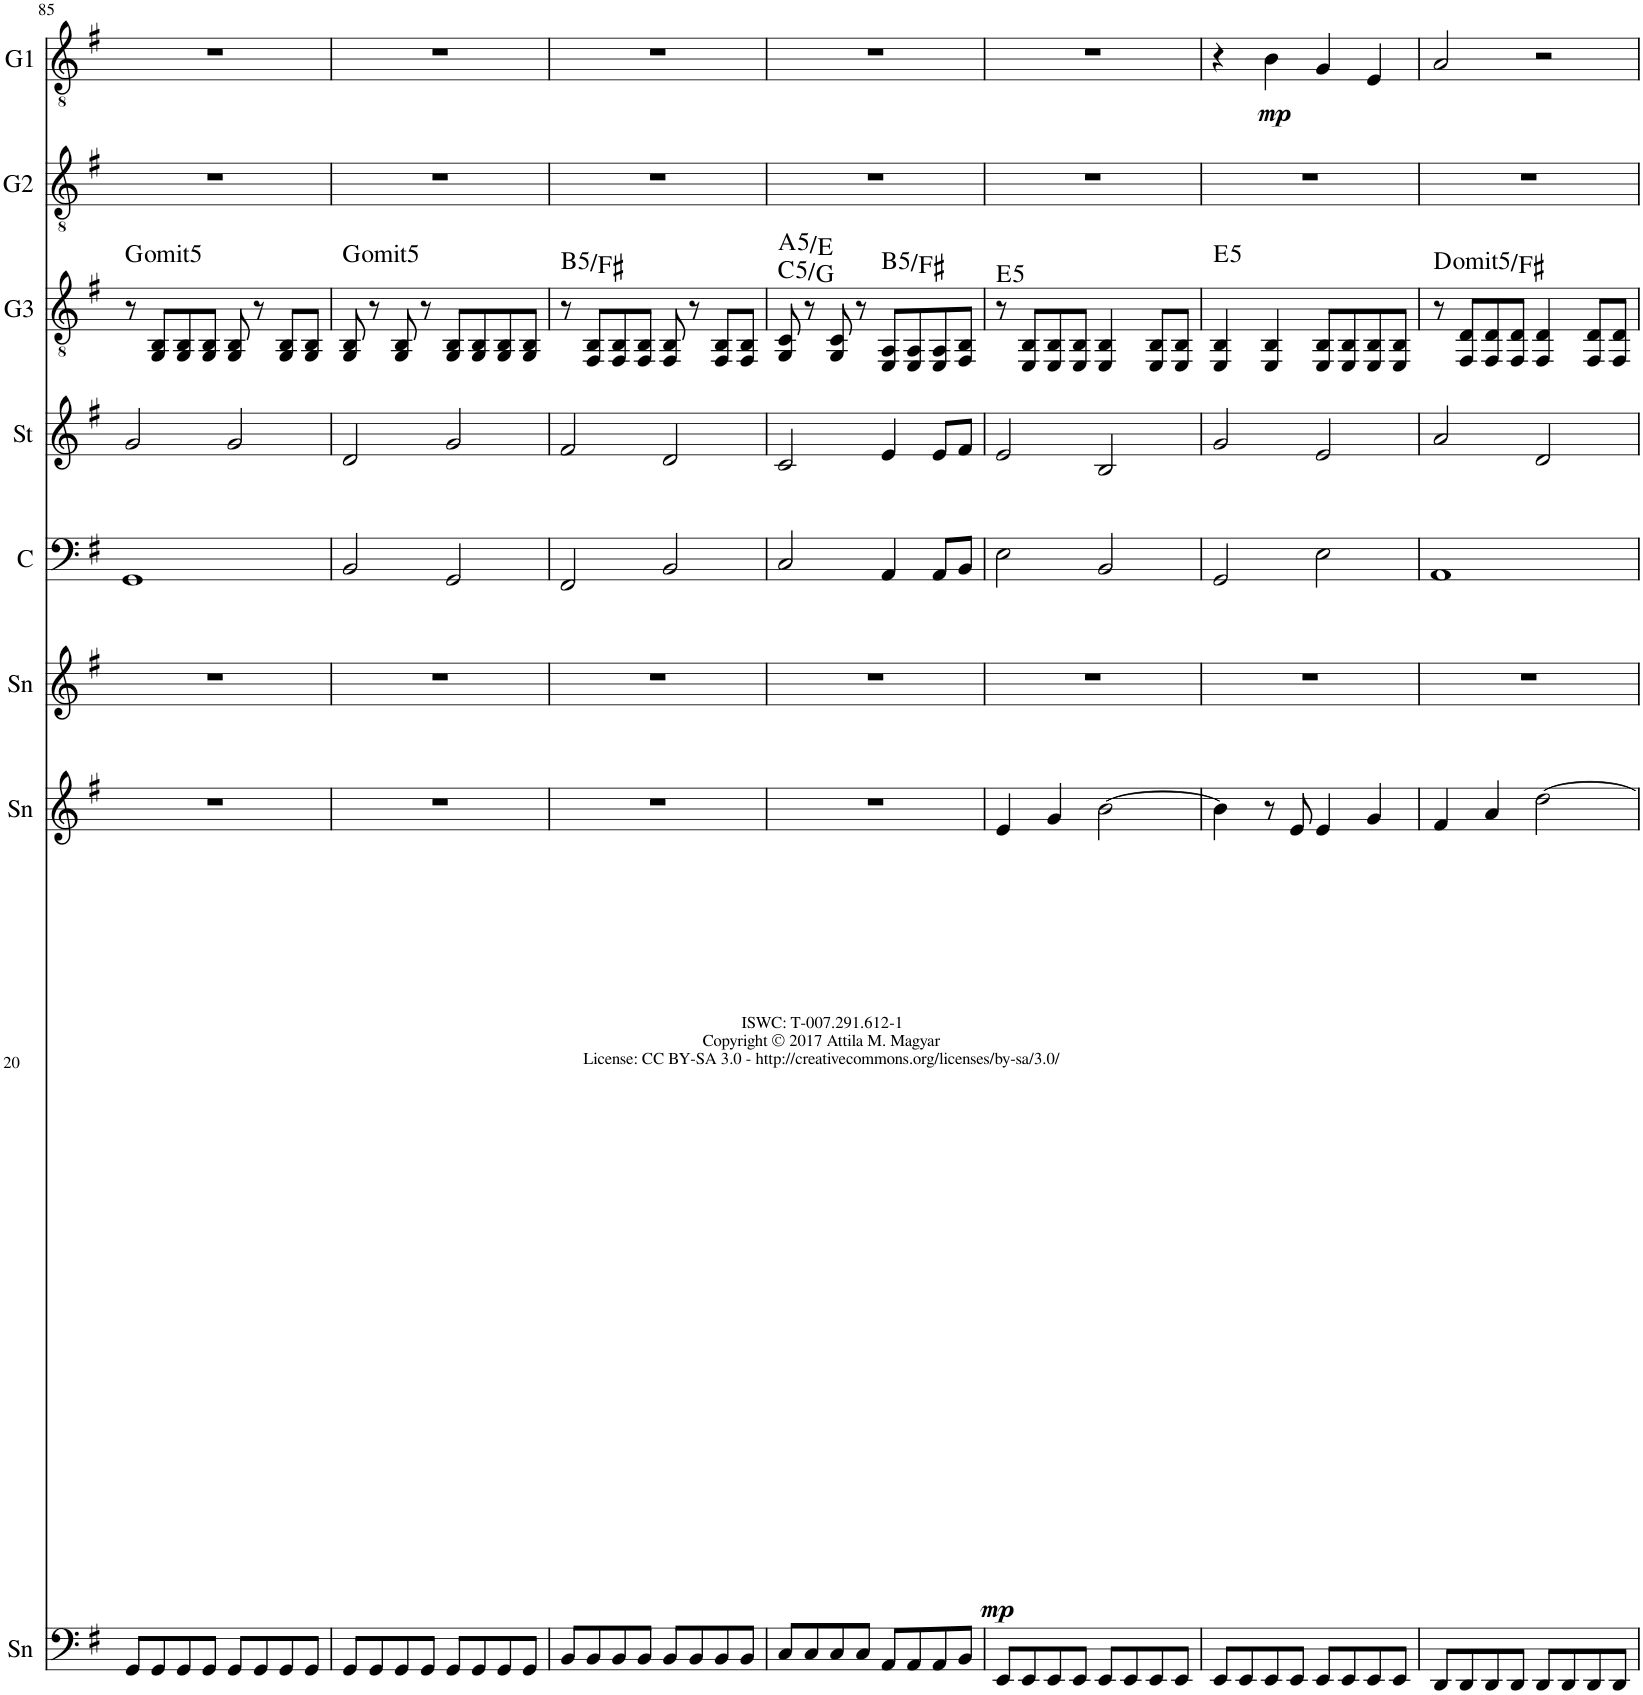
**kern	**kern	**dynam	**kern	**kern	**kern	**kern	**harte	**kern	**kern	**dynam
*part8	*part7	*part7	*part6	*part5	*part4	*part3	*part3	*part2	*part1	*part1
*staff8	*staff7	*staff7	*staff6	*staff5	*staff4	*staff3	*	*staff2	*staff1	*staff1
*I"Synthesizer	*I"Synthesizer	*	*I"Synthesizer	*I"Cello	*I"Strings	*I"Guitar 3	*	*I"Guitar 2	*I"Guitar 1	*
*I'Sn	*I'Sn	*	*I'Sn	*I'C	*I'St	*I'G3	*	*I'G2	*I'G1	*
!!LO:PB:g=z
*clefF4	*clefG2	*	*clefG2	*clefF4	*clefG2	*clefGv2	*	*clefGv2	*clefGv2	*
*k[f#]	*k[f#]	*	*k[f#]	*k[f#]	*k[f#]	*k[f#]	*	*k[f#]	*k[f#]	*
=85	=85	=85	=85	=85	=85	=85	=85	=85	=85	=85
8GG/L	1r	.	1r	1GG	2g/	8r	G:maj(*5)	1r	1r	.
8GG/	.	.	.	.	.	8GG/ 8BB/L	.	.	.	.
8GG/	.	.	.	.	.	8GG/ 8BB/	.	.	.	.
8GG/J	.	.	.	.	.	8GG/ 8BB/J	.	.	.	.
8GG/L	.	.	.	.	2g/	8GG/ 8BB/	.	.	.	.
8GG/	.	.	.	.	.	8r	.	.	.	.
8GG/	.	.	.	.	.	8GG/ 8BB/L	.	.	.	.
8GG/J	.	.	.	.	.	8GG/ 8BB/J	.	.	.	.
=86	=86	=86	=86	=86	=86	=86	=86	=86	=86	=86
8GG/L	1r	.	1r	2BB/	2d/	8GG/ 8BB/	G:maj(*5)	1r	1r	.
8GG/	.	.	.	.	.	8r	.	.	.	.
8GG/	.	.	.	.	.	8GG/ 8BB/	.	.	.	.
8GG/J	.	.	.	.	.	8r	.	.	.	.
8GG/L	.	.	.	2GG/	2g/	8GG/ 8BB/L	.	.	.	.
8GG/	.	.	.	.	.	8GG/ 8BB/	.	.	.	.
8GG/	.	.	.	.	.	8GG/ 8BB/	.	.	.	.
8GG/J	.	.	.	.	.	8GG/ 8BB/J	.	.	.	.
=87	=87	=87	=87	=87	=87	=87	=87	=87	=87	=87
!	!	!	!	!	!	!	!LO:H:kt=5	!	!	!
8BB/L	1r	.	1r	2FF#/	2f#/	8r	B:(1,5)/5	1r	1r	.
8BB/	.	.	.	.	.	8FF#/ 8BB/L	.	.	.	.
8BB/	.	.	.	.	.	8FF#/ 8BB/	.	.	.	.
8BB/J	.	.	.	.	.	8FF#/ 8BB/J	.	.	.	.
8BB/L	.	.	.	2BB/	2d/	8FF#/ 8BB/	.	.	.	.
8BB/	.	.	.	.	.	8r	.	.	.	.
8BB/	.	.	.	.	.	8FF#/ 8BB/L	.	.	.	.
8BB/J	.	.	.	.	.	8FF#/ 8BB/J	.	.	.	.
=88	=88	=88	=88	=88	=88	=88	=88	=88	=88	=88
!	!	!	!	!	!	!	!LO:H:n=1:kt=5	!	!	!
!	!	!	!	!	!	!	!LO:H:n=2:kt=5	!	!	!
8C/L	1r	.	1r	2C/	2c/	8GG/ 8C/	C:(1,5)/5 A:(1,5)/5	1r	1r	.
8C/	.	.	.	.	.	8r	.	.	.	.
8C/	.	.	.	.	.	8GG/ 8C/	.	.	.	.
8C/J	.	.	.	.	.	8r	.	.	.	.
!	!	!	!	!	!	!	!LO:H:kt=5	!	!	!
8AA/L	.	.	.	4AA/	4e/	8EE/ 8AA/L	B:(1,5)/5	.	.	.
8AA/	.	.	.	.	.	8EE/ 8AA/	.	.	.	.
8AA/	.	.	.	8AA/L	8e/L	8EE/ 8AA/	.	.	.	.
8BB/J	.	.	.	8BB/J	8f#/J	8FF#/ 8BB/J	.	.	.	.
=89	=89	=89	=89	=89	=89	=89	=89	=89	=89	=89
!	!	!LO:DY:b	!	!	!	!	!LO:H:kt=5	!	!	!
8EE/L	4e/	mp	1r	2E\	2e/	8r	E:(1,5)	1r	1r	.
8EE/	.	.	.	.	.	8EE/ 8BB/L	.	.	.	.
8EE/	4g/	.	.	.	.	8EE/ 8BB/	.	.	.	.
8EE/J	.	.	.	.	.	8EE/ 8BB/J	.	.	.	.
8EE/L	[2b\	.	.	2BB/	2B/	4EE/ 4BB/	.	.	.	.
8EE/	.	.	.	.	.	.	.	.	.	.
8EE/	.	.	.	.	.	8EE/ 8BB/L	.	.	.	.
8EE/J	.	.	.	.	.	8EE/ 8BB/J	.	.	.	.
=90	=90	=90	=90	=90	=90	=90	=90	=90	=90	=90
!	!	!	!	!	!	!	!LO:H:kt=5	!	!	!
8EE/L	4b\]	.	1r	2GG/	2g/	4EE/ 4BB/	E:(1,5)	1r	4r	.
8EE/	.	.	.	.	.	.	.	.	.	.
!	!	!	!	!	!	!	!	!	!	!LO:DY:b
8EE/	8r	.	.	.	.	4EE/ 4BB/	.	.	4B\	mp
8EE/J	8e/	.	.	.	.	.	.	.	.	.
8EE/L	4e/	.	.	2E\	2e/	8EE/ 8BB/L	.	.	4G/	.
8EE/	.	.	.	.	.	8EE/ 8BB/	.	.	.	.
8EE/	4g/	.	.	.	.	8EE/ 8BB/	.	.	4E/	.
8EE/J	.	.	.	.	.	8EE/ 8BB/J	.	.	.	.
=91	=91	=91	=91	=91	=91	=91	=91	=91	=91	=91
8DD/L	4f#/	.	1r	1AA	2a/	8r	D:maj(*5)/3	1r	2A/	.
8DD/	.	.	.	.	.	8FF#/ 8D/L	.	.	.	.
8DD/	4a/	.	.	.	.	8FF#/ 8D/	.	.	.	.
8DD/J	.	.	.	.	.	8FF#/ 8D/J	.	.	.	.
8DD/L	[2dd\	.	.	.	2d/	4FF#/ 4D/	.	.	2r	.
8DD/	.	.	.	.	.	.	.	.	.	.
8DD/	.	.	.	.	.	8FF#/ 8D/L	.	.	.	.
8DD/J	.	.	.	.	.	8FF#/ 8D/J	.	.	.	.
=	=	=	=	=	=	=	=	=	=	=
*-	*-	*-	*-	*-	*-	*-	*-	*-	*-	*-
